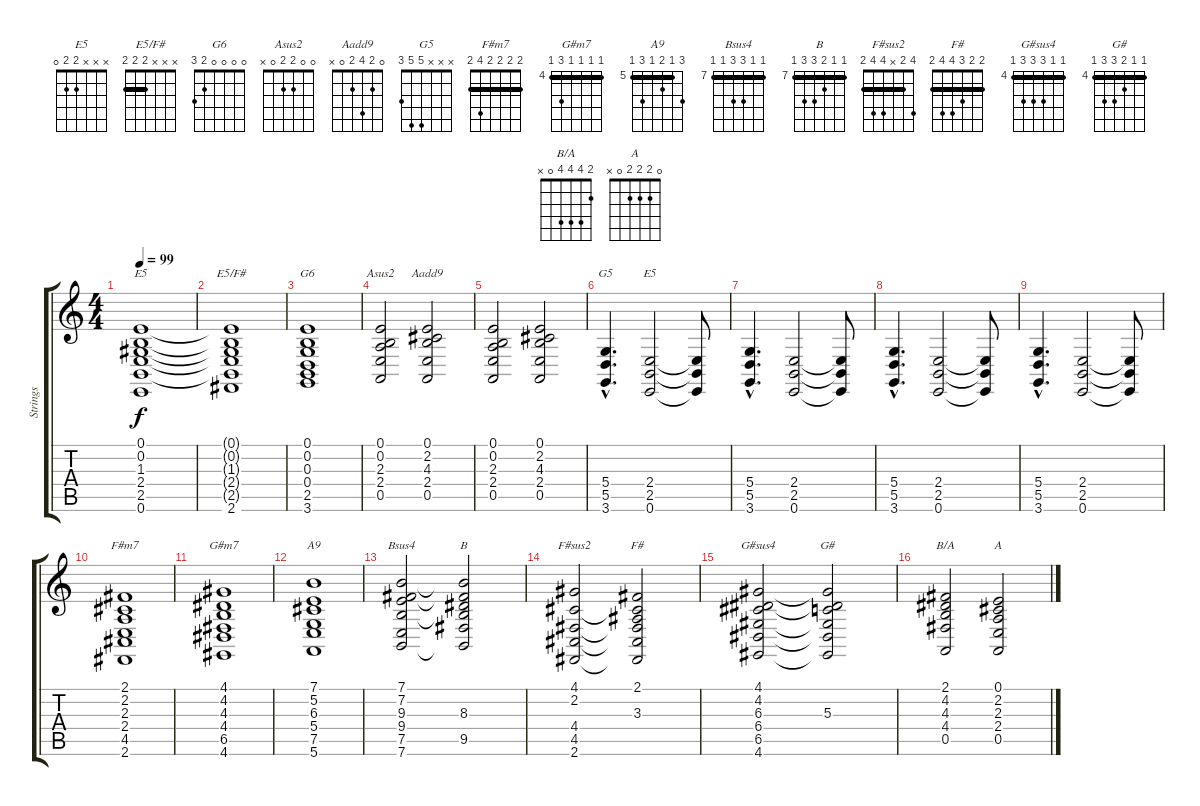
\track ("Strings" "Strings") {instrument synthstrings1}
\staff {score tabs}
\tuning (E4 B3 G3 D3 A2 E2) {hide}
\chord ("E5" x x x 2 2 0) {barre 2}
\chord ("E5/F#" x x x 2 2 2) {barre 2}
\chord ("G6" 0 0 0 0 2 3)
\chord ("Asus2" 0 0 2 2 0 x)
\chord ("Aadd9" 0 2 4 2 0 x)
\chord ("G5" x x x 5 5 3)
\chord ("E5" x x x 2 2 0)
\chord ("F#m7" 2 2 2 2 4 2) {barre 2}
\chord ("G#m7" 4 4 4 4 6 4) {firstfret 4 barre 4}
\chord ("A9" 7 5 6 5 7 5) {firstfret 5 barre 5}
\chord ("Bsus4" 7 7 9 9 7 7) {firstfret 7 barre 7}
\chord ("B" 7 7 8 9 9 7) {firstfret 7 barre 7}
\chord ("F#sus2" 4 2 x 4 4 2) {barre 2}
\chord ("F#" 2 2 3 4 4 2) {barre 2}
\chord ("G#sus4" 4 4 6 6 6 4) {firstfret 4 barre 4}
\chord ("G#" 4 4 5 6 6 4) {firstfret 4 barre 4}
\chord ("B/A" 2 4 4 4 0 x)
\chord ("A" 0 2 2 2 0 x)
\ts (4 4)
\tempo 99
\clef g2
\ks c
(0.1 0.2 1.3 2.4 2.5 0.6).1{ch "E5" dy f} |
(0.1{t} 0.2{t} 1.3{t} 2.4{t} 2.5{t} 2.6).1{ch "E5/F#"} |
(0.1 0.2 0.3 0.4 2.5 3.6).1{ch "G6"} |
(0.1 0.2 2.3 2.4 0.5).2{ch "Asus2"} (0.1 2.2 4.3 2.4 0.5).2{ch "Aadd9"} |
(0.1 0.2 2.3 2.4 0.5).2 (0.1 2.2 4.3 2.4 0.5).2 |
(5.4{hac} 5.5{hac} 3.6{hac}).4{d ch "G5"} (2.4 2.5 0.6).2{ch "E5"} (2.4{t} 2.5{t} 0.6{t}).8 |
(5.4{hac} 5.5{hac} 3.6{hac}).4{d} (2.4 2.5 0.6).2 (2.4{t} 2.5{t} 0.6{t}).8 |
(5.4{hac} 5.5{hac} 3.6{hac}).4{d} (2.4 2.5 0.6).2 (2.4{t} 2.5{t} 0.6{t}).8 |
(5.4{hac} 5.5{hac} 3.6{hac}).4{d} (2.4 2.5 0.6).2 (2.4{t} 2.5{t} 0.6{t}).8 |
(2.1 2.2 2.3 2.4 4.5 2.6).1{ch "F#m7"} |
(4.1 4.2 4.3 4.4 6.5 4.6).1{ch "G#m7"} |
(7.1 5.2 6.3 5.4 7.5 5.6).1{ch "A9"} |
(7.1 7.2 9.3 9.4 7.5 7.6).2{ch "Bsus4"} (7.1{t} 7.2{t} 8.3 9.4{t} 9.5 7.6{t}).2{ch "B"} |
(4.1 2.2 4.4 4.5 2.6).2{ch "F#sus2"} (2.1 2.2{t} 3.3 4.4{t} 4.5{t} 2.6{t}).2{ch "F#"} |
(4.1 4.2 6.3 6.4 6.5 4.6).2{ch "G#sus4"} (4.1{t} 4.2{t} 5.3 6.4{t} 6.5{t} 4.6{t}).2{ch "G#"} |
(2.1 4.2 4.3 4.4 0.5).2{ch "B/A"} (0.1 2.2 2.3 2.4 0.5).2{ch "A"}
